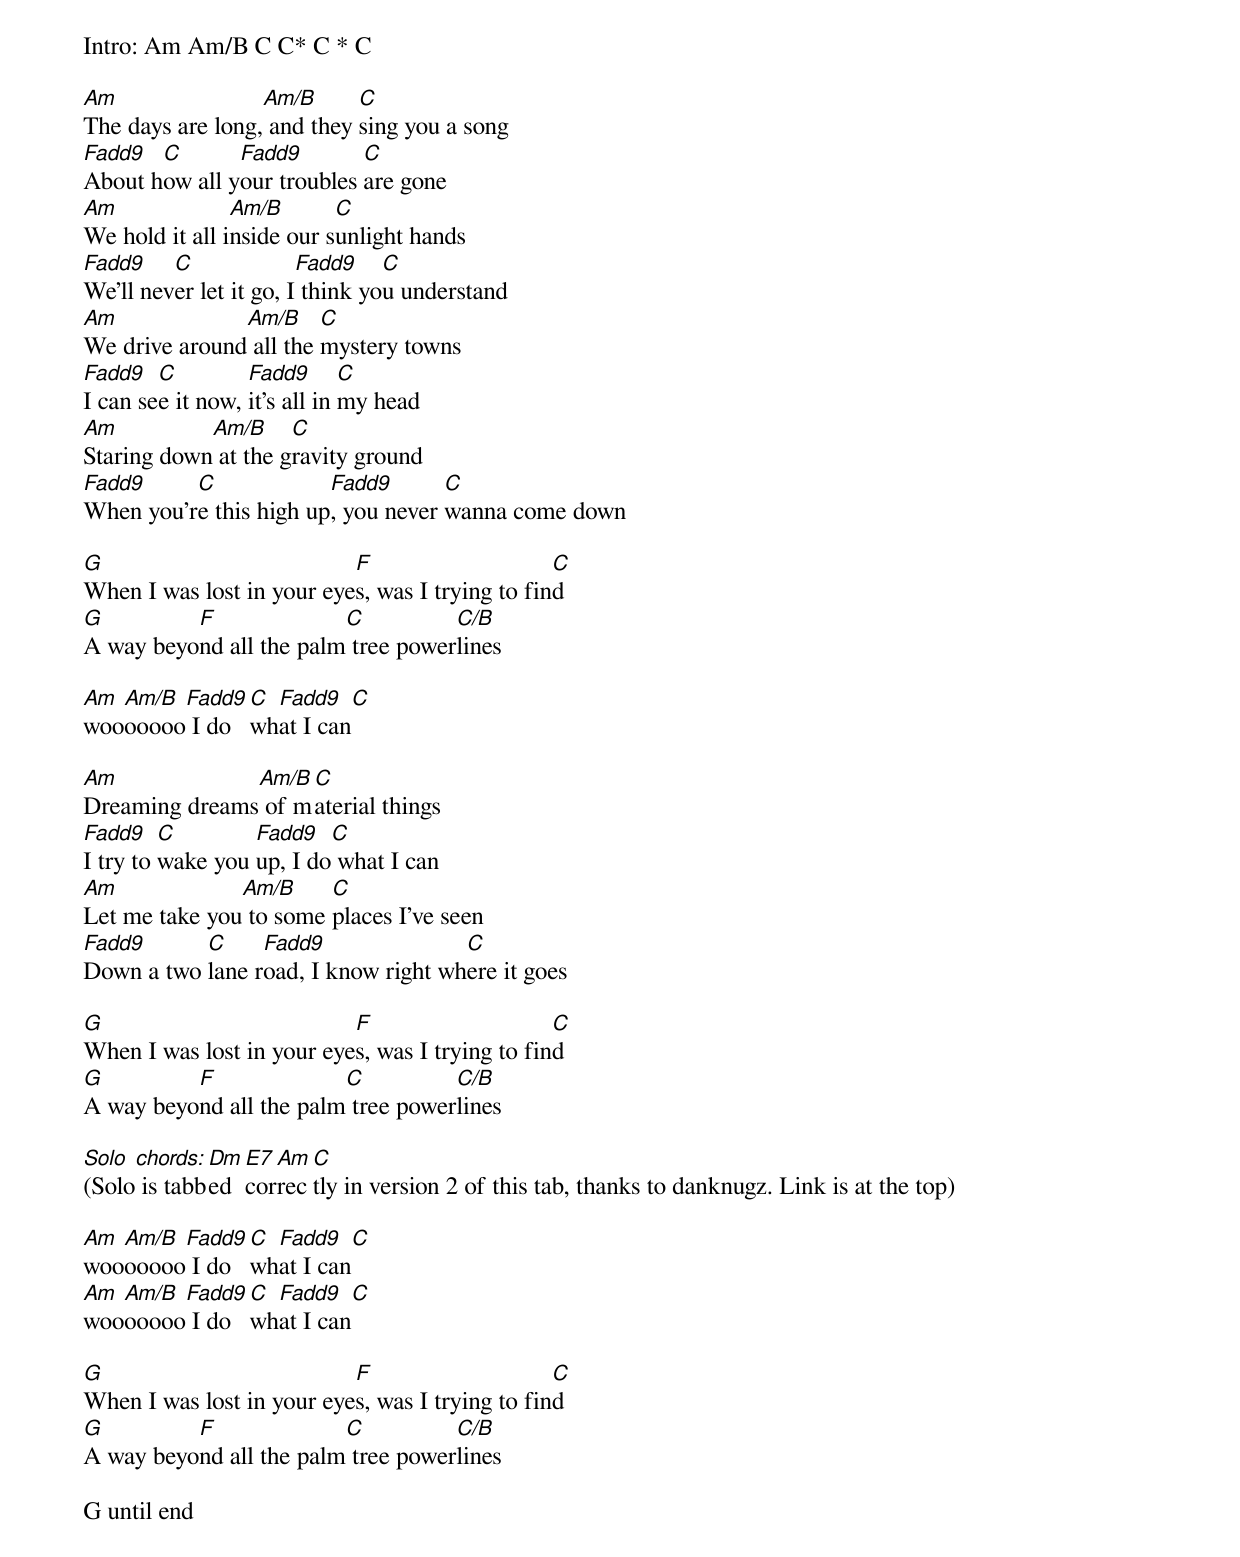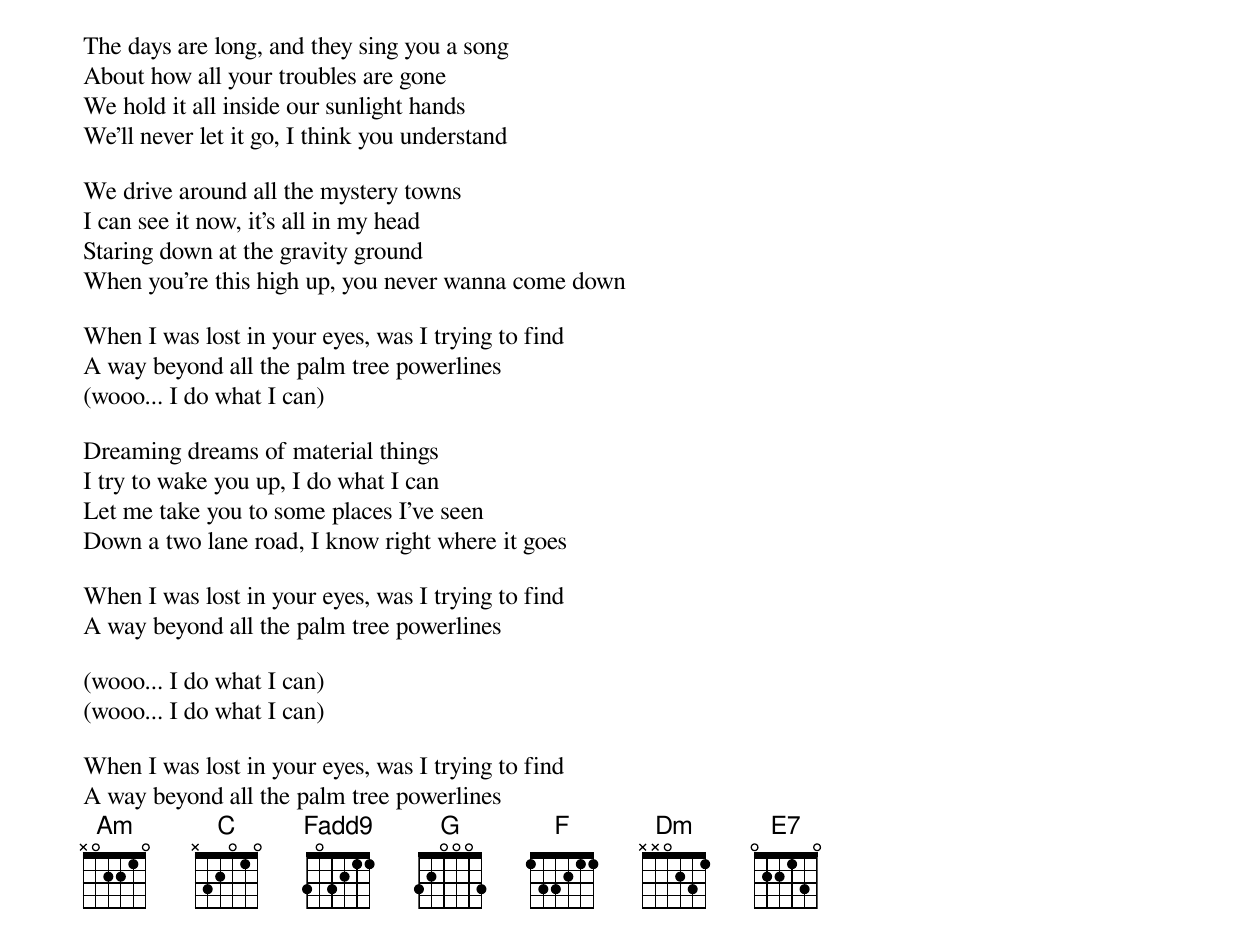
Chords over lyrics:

Intro: Am Am/B C C* C * C

Am                Am/B      C
The days are long, and they sing you a song
Fadd9  C       Fadd9        C
About how all your troubles are gone
Am              Am/B       C
We hold it all inside our sunlight hands
Fadd9    C              Fadd9    C
We'll never let it go, I think you understand
Am             Am/B     C
We drive around all the mystery towns
Fadd9   C         Fadd9       C
I can see it now, it's all in my head
Am          Am/B     C
Staring down at the gravity ground
Fadd9     C             Fadd9       C
When you're this high up, you never wanna come down

G                          F                     C
When I was lost in your eyes, was I trying to find
G         F              C          C/B
A way beyond all the palm tree powerlines

Am Am/B Fadd9 C Fadd9     C
wooooooo I do what I can

Am             Am/B C
Dreaming dreams of material things
Fadd9    C        Fadd9   C
I try to wake you up, I do what I can
Am             Am/B     C
Let me take you to some places I've seen
Fadd9      C     Fadd9               C
Down a two lane road, I know right where it goes

G                          F                     C
When I was lost in your eyes, was I trying to find
G         F              C          C/B
A way beyond all the palm tree powerlines

Solo chords: Dm E7 Am C
(Solo is tabbed correctly in version 2 of this tab, thanks to danknugz. Link is at the top)

Am Am/B Fadd9 C Fadd9     C
wooooooo I do what I can
Am Am/B Fadd9 C Fadd9     C
wooooooo I do what I can

G                          F                     C
When I was lost in your eyes, was I trying to find
G         F              C          C/B
A way beyond all the palm tree powerlines

G until end









The days are long, and they sing you a song
About how all your troubles are gone
We hold it all inside our sunlight hands
We'll never let it go, I think you understand

We drive around all the mystery towns
I can see it now, it's all in my head
Staring down at the gravity ground
When you're this high up, you never wanna come down

When I was lost in your eyes, was I trying to find
A way beyond all the palm tree powerlines
(wooo... I do what I can)

Dreaming dreams of material things
I try to wake you up, I do what I can
Let me take you to some places I've seen
Down a two lane road, I know right where it goes

When I was lost in your eyes, was I trying to find
A way beyond all the palm tree powerlines

(wooo... I do what I can)
(wooo... I do what I can)

When I was lost in your eyes, was I trying to find
A way beyond all the palm tree powerlines
